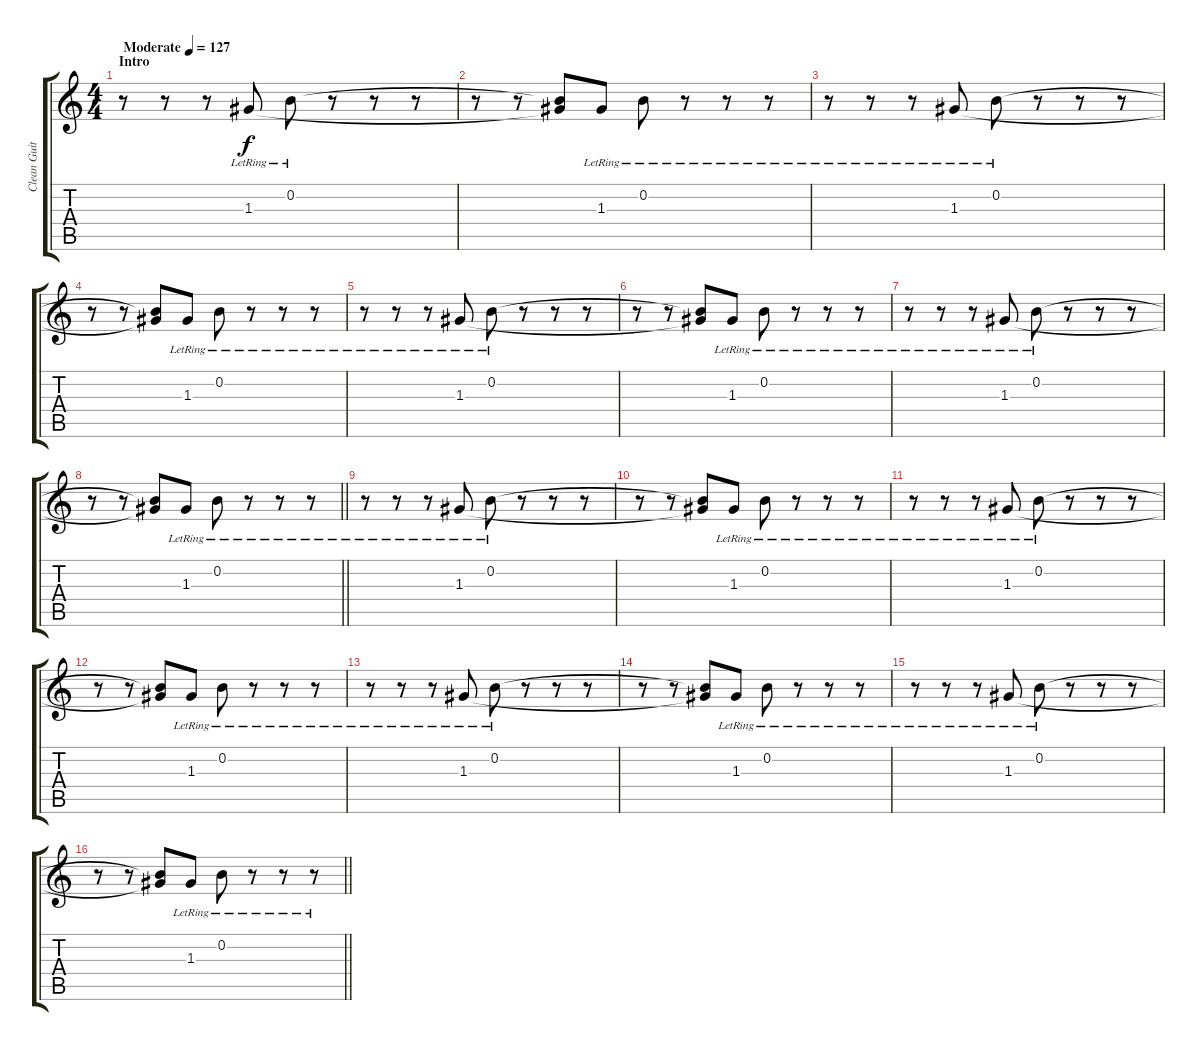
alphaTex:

\track ("Clean Guitar 2" "Clean Guit") {instrument electricguitarclean}
\staff {score tabs}
\tuning (E4 B3 G3 D3 A2 E2) {hide}
\ts (4 4)
\section ("" "Intro")
\tempo (127 "Moderate")
\clef g2
\ks c
r.8{dy f instrument electricguitarclean} r.8 r.8 1.3{lr}.8 0.2{lr}.8 r.8 r.8 r.8 |
r.8 r.8 (0.2{t} 1.3{t}).8 1.3{lr}.8 0.2{lr}.8 r.8 r.8 r.8 |
r.8 r.8 r.8 1.3{lr}.8 0.2{lr}.8 r.8 r.8 r.8 |
r.8 r.8 (0.2{t} 1.3{t}).8 1.3{lr}.8 0.2{lr}.8 r.8 r.8 r.8 |
r.8 r.8 r.8 1.3{lr}.8 0.2{lr}.8 r.8 r.8 r.8 |
r.8 r.8 (0.2{t} 1.3{t}).8 1.3{lr}.8 0.2{lr}.8 r.8 r.8 r.8 |
r.8 r.8 r.8 1.3{lr}.8 0.2{lr}.8 r.8 r.8 r.8 |
\barLineRight lightlight
r.8 r.8 (0.2{t} 1.3{t}).8 1.3{lr}.8 0.2{lr}.8 r.8 r.8 r.8 |
\section ("" "")
r.8 r.8 r.8 1.3{lr}.8 0.2{lr}.8 r.8 r.8 r.8 |
r.8 r.8 (0.2{t} 1.3{t}).8 1.3{lr}.8 0.2{lr}.8 r.8 r.8 r.8 |
r.8 r.8 r.8 1.3{lr}.8 0.2{lr}.8 r.8 r.8 r.8 |
r.8 r.8 (0.2{t} 1.3{t}).8 1.3{lr}.8 0.2{lr}.8 r.8 r.8 r.8 |
r.8 r.8 r.8 1.3{lr}.8 0.2{lr}.8 r.8 r.8 r.8 |
r.8 r.8 (0.2{t} 1.3{t}).8 1.3{lr}.8 0.2{lr}.8 r.8 r.8 r.8 |
r.8 r.8 r.8 1.3{lr}.8 0.2{lr}.8 r.8 r.8 r.8 |
\barLineRight lightlight
r.8 r.8 (0.2{t} 1.3{t}).8 1.3{lr}.8 0.2{lr}.8 r.8 r.8 r.8
